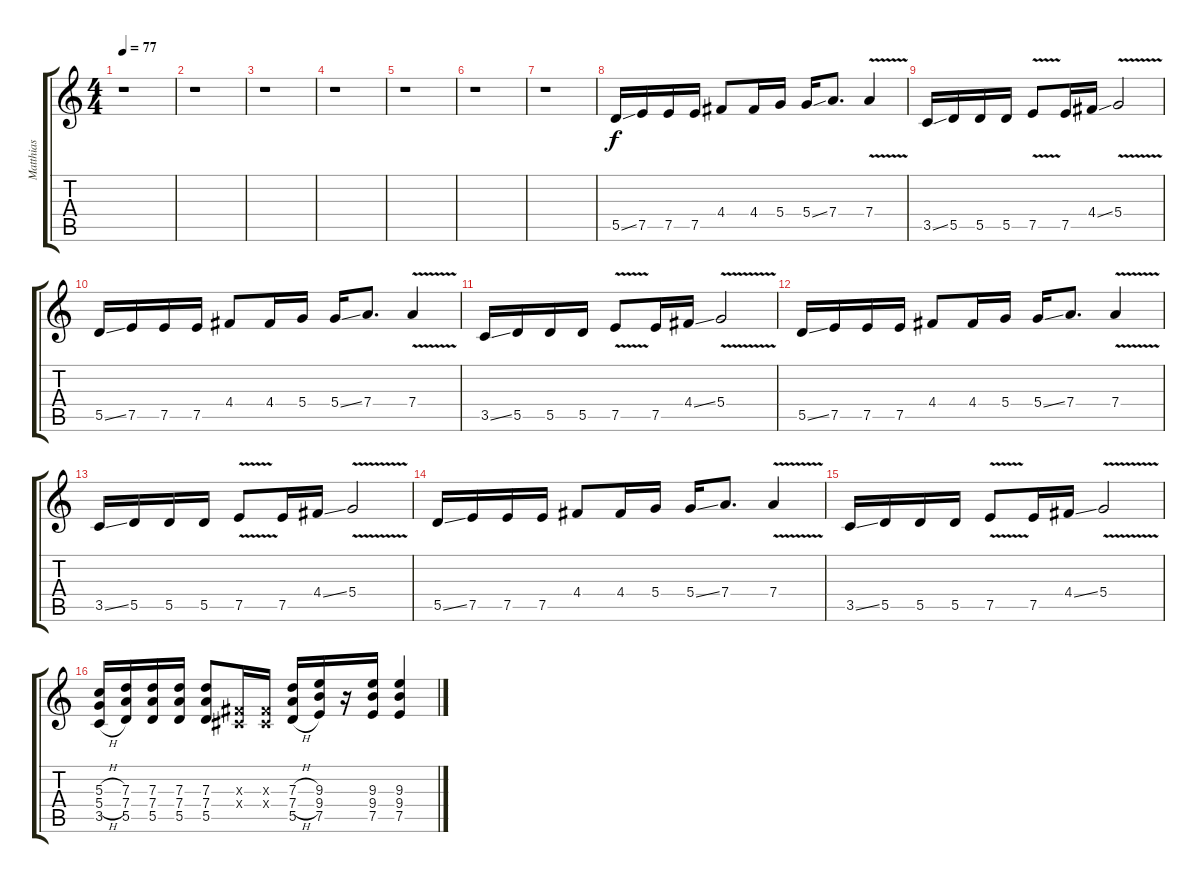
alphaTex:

\track ("Matthias" "Matthias") {instrument distortionguitar}
\staff {score tabs}
\tuning (E4 B3 G3 D3 A2 E2) {hide}
\ts (4 4)
\tempo 77
\clef g2
\ks c
r.1{dy f} |
r.1 |
r.1 |
r.1 |
r.1 |
r.1 |
r.1 |
5.5{ss}.16 7.5.16 7.5.16 7.5.16 4.4.8 4.4.16 5.4.16 5.4{ss}.16 7.4.8{d} 7.4{v}.4 |
3.5{ss}.16 5.5.16 5.5.16 5.5.16 7.5{v}.8 7.5.16 4.4{ss}.16 5.4{v}.2 |
5.5{ss}.16 7.5.16 7.5.16 7.5.16 4.4.8 4.4.16 5.4.16 5.4{ss}.16 7.4.8{d} 7.4{v}.4 |
3.5{ss}.16 5.5.16 5.5.16 5.5.16 7.5{v}.8 7.5.16 4.4{ss}.16 5.4{v}.2 |
5.5{ss}.16 7.5.16 7.5.16 7.5.16 4.4.8 4.4.16 5.4.16 5.4{ss}.16 7.4.8{d} 7.4{v}.4 |
3.5{ss}.16 5.5.16 5.5.16 5.5.16 7.5{v}.8 7.5.16 4.4{ss}.16 5.4{v}.2 |
5.5{ss}.16 7.5.16 7.5.16 7.5.16 4.4.8 4.4.16 5.4.16 5.4{ss}.16 7.4.8{d} 7.4{v}.4 |
3.5{ss}.16 5.5.16 5.5.16 5.5.16 7.5{v}.8 7.5.16 4.4{ss}.16 5.4{v}.2 |
(5.3{h} 5.4{h} 3.5{h}).16 (7.3 7.4 5.5).16 (7.3 7.4 5.5).16 (7.3 7.4 5.5).16 (7.3 7.4 5.5).8 (-1.3{x} -1.4{x}).16 (-1.3{x} -1.4{x}).16 (7.3{h} 7.4{h} 5.5{h}).16 (9.3 9.4 7.5).16 r.16 (9.3 9.4 7.5).16 (9.3 9.4 7.5).4
